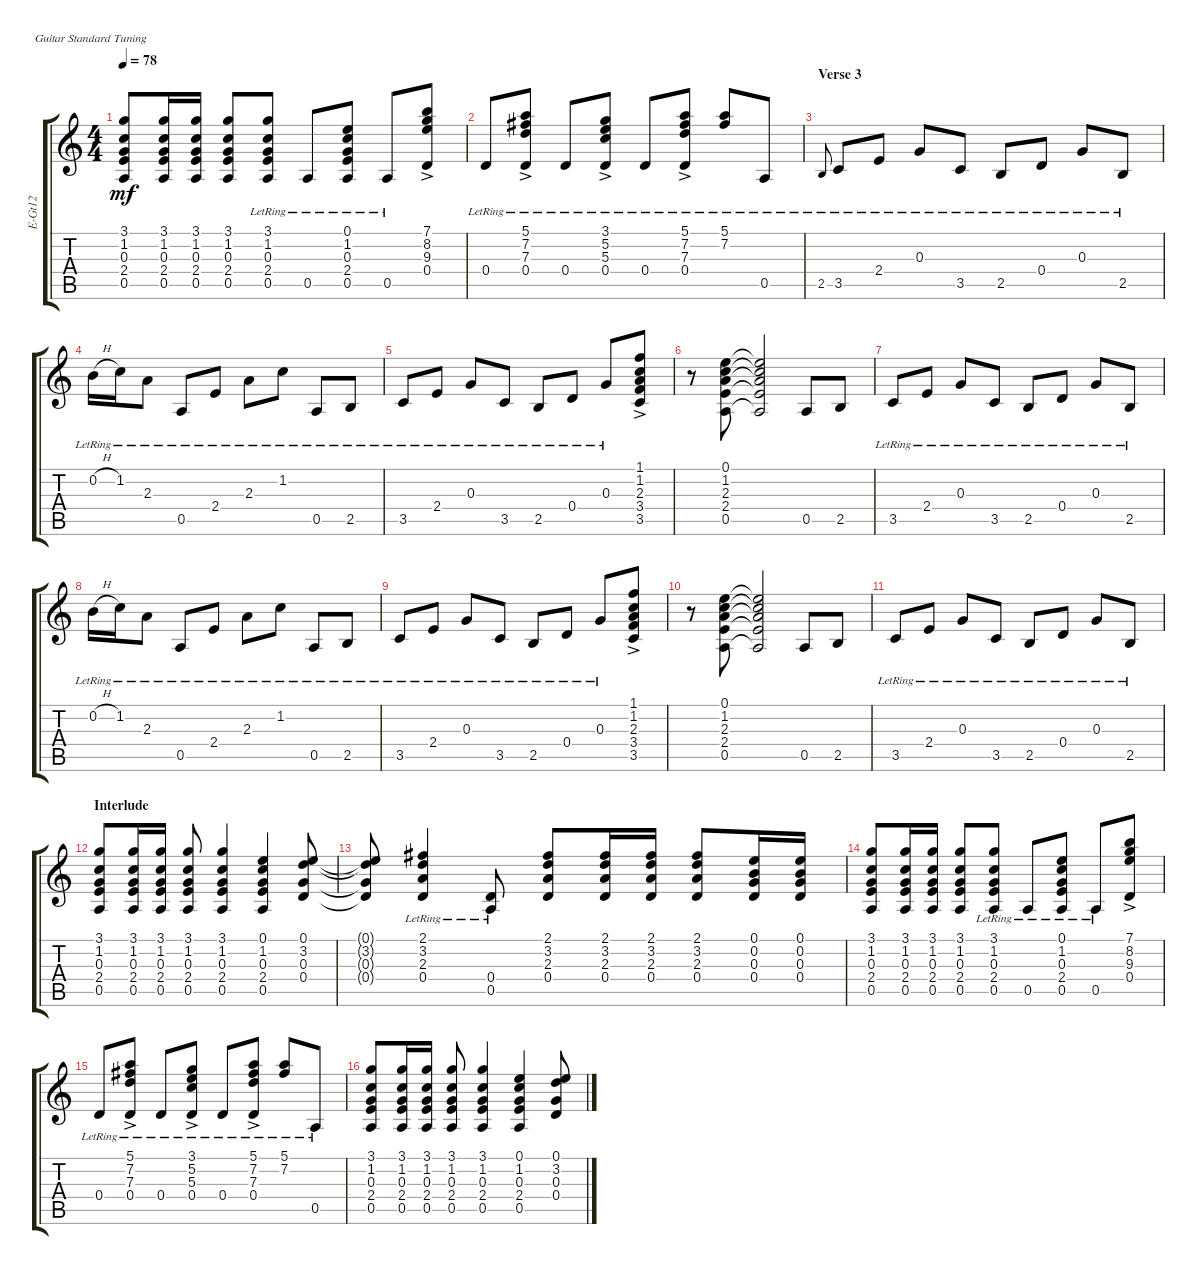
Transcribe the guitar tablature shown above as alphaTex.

\defaultSystemsLayout 4
\bracketExtendMode groupsimilarinstruments
\otherSystemsTrackNameOrientation horizontal
\track ("12 Str. Elec (Page)" "E-Gt12") {mute instrument electricguitarclean}
\staff {score tabs}
\tuning (E4 B3 G3 D3 A2 E2)
\ts (4 4)
\tempo 78
\clef g2
\ks c
(3.1 1.2 0.3 2.4 0.5).8{dy mf beam Up} (3.1 1.2 0.3 2.4 0.5).16{beam Up} (3.1 1.2 0.3 2.4 0.5).16{beam Up} (3.1 1.2 0.3 2.4 0.5).8{beam Up} (3.1{lr} 1.2{lr} 0.3{lr} 2.4{lr} 0.5{lr}).8{beam Up} 0.5{lr}.8{beam Up} (0.1{lr} 0.5{lr} 2.4{lr} 0.3{lr} 1.2{lr}).8{beam Up} 0.5{lr}.8{beam Up} (7.1{ac} 8.2{ac} 9.3{ac} 0.4{ac}).8{beam Up} |
0.4{lr}.8{beam Up} (0.4{ac lr} 5.1{ac lr} 7.2{ac lr acc #} 7.3{ac lr}).8{beam Up} 0.4{lr}.8{beam Up} (0.4{ac lr} 3.1{ac lr} 5.2{ac lr} 5.3{ac lr}).8{beam Up} 0.4{lr}.8{beam Up} (0.4{ac lr} 7.3{ac lr} 7.2{ac lr acc #} 5.1{ac lr}).8{beam Up} (7.2{lr acc #} 5.1{lr}).8{beam Up} 0.5{lr}.8{beam Up} |
\section ("" "Verse 3")
2.5{lr}.8{gr onbeat beam Up} 3.5{lr}.8{beam Up} 2.4{lr}.8{beam Up} 0.3{lr}.8{beam Up} 3.5{lr}.8{beam Up} 2.5{lr}.8{beam Up} 0.4{lr}.8{beam Up} 0.3{lr}.8{beam Up} 2.5{lr}.8{beam Up} |
0.2{h lr}.16{beam Down} 1.2{lr}.16{beam Down} 2.3{lr}.8{beam Down} 0.5{lr}.8{beam Up} 2.4{lr}.8{beam Up} 2.3{lr}.8{beam Down} 1.2{lr}.8{beam Down} 0.5{lr}.8{beam Up} 2.5{lr}.8{beam Up} |
3.5{lr}.8{beam Up} 2.4{lr}.8{beam Up} 0.3{lr}.8{beam Up} 3.5{lr}.8{beam Up} 2.5{lr}.8{beam Up} 0.4{lr}.8{beam Up} 0.3{lr}.8{beam Up} (3.5{ac} 3.4{ac} 2.3{ac} 1.2{ac} 1.1{ac}).8{beam Up} |
r.8{beam Down} (0.1 1.2 2.3 2.4 0.5).8{beam Up} (0.5{t} 2.4{t} 2.3{t} 1.2{t} 0.1{t}).2{beam Up} 0.5.8{beam Up} 2.5.8{beam Up} |
3.5{lr}.8{beam Up} 2.4{lr}.8{beam Up} 0.3{lr}.8{beam Up} 3.5{lr}.8{beam Up} 2.5{lr}.8{beam Up} 0.4{lr}.8{beam Up} 0.3{lr}.8{beam Up} 2.5{lr}.8{beam Up} |
0.2{h lr}.16{beam Down} 1.2{lr}.16{beam Down} 2.3{lr}.8{beam Down} 0.5{lr}.8{beam Up} 2.4{lr}.8{beam Up} 2.3{lr}.8{beam Down} 1.2{lr}.8{beam Down} 0.5{lr}.8{beam Up} 2.5{lr}.8{beam Up} |
3.5{lr}.8{beam Up} 2.4{lr}.8{beam Up} 0.3{lr}.8{beam Up} 3.5{lr}.8{beam Up} 2.5{lr}.8{beam Up} 0.4{lr}.8{beam Up} 0.3{lr}.8{beam Up} (3.5{ac} 3.4{ac} 2.3{ac} 1.2{ac} 1.1{ac}).8{beam Up} |
r.8{beam Down} (0.1 1.2 2.3 2.4 0.5).8{beam Up} (0.5{t} 2.4{t} 2.3{t} 1.2{t} 0.1{t}).2{beam Up} 0.5.8{beam Up} 2.5.8{beam Up} |
3.5{lr}.8{beam Up} 2.4{lr}.8{beam Up} 0.3{lr}.8{beam Up} 3.5{lr}.8{beam Up} 2.5{lr}.8{beam Up} 0.4{lr}.8{beam Up} 0.3{lr}.8{beam Up} 2.5{lr}.8{beam Up} |
\section ("" "Interlude")
(3.1 1.2 0.3 2.4 0.5).8{beam Up} (3.1 1.2 0.3 2.4 0.5).16{beam Up} (3.1 1.2 0.3 2.4 0.5).16{beam Up} (3.1 1.2 0.3 2.4 0.5).8{beam Up} (3.1 1.2 0.3 2.4 0.5).4{beam Up} (0.1 1.2 0.3 2.4 0.5).4{beam Up} (0.1 3.2 0.3 0.4).8{beam Up} |
(0.4{t} 0.3{t} 3.2{t} 0.1{t}).8{beam Up} (2.1{lr acc #} 3.2{lr} 2.3{lr} 0.4{lr}).4{beam Up} (0.4{lr} 0.5{lr}).8{beam Up} (0.4 2.3 3.2 2.1{acc #}).8{beam Up} (0.4 2.3 3.2 2.1{acc #}).16{beam Up} (0.4 2.3 3.2 2.1{acc #}).16{beam Up} (0.4 2.3 3.2 2.1{acc #}).8{beam Up} (0.4 0.3 0.2 0.1).16{beam Up} (0.4 0.3 0.2 0.1).16{beam Up} |
(3.1 1.2 0.3 2.4 0.5).8{beam Up} (3.1 1.2 0.3 2.4 0.5).16{beam Up} (3.1 1.2 0.3 2.4 0.5).16{beam Up} (3.1 1.2 0.3 2.4 0.5).8{beam Up} (3.1{lr} 1.2{lr} 0.3{lr} 2.4{lr} 0.5{lr}).8{beam Up} 0.5{lr}.8{beam Up} (0.1{lr} 0.5{lr} 2.4{lr} 0.3{lr} 1.2{lr}).8{beam Up} 0.5{lr}.8{beam Up} (7.1{ac} 8.2{ac} 9.3{ac} 0.4{ac}).8{beam Up} |
0.4{lr}.8{beam Up} (0.4{ac lr} 5.1{ac lr} 7.2{ac lr acc #} 7.3{ac lr}).8{beam Up} 0.4{lr}.8{beam Up} (0.4{ac lr} 3.1{ac lr} 5.2{ac lr} 5.3{ac lr}).8{beam Up} 0.4{lr}.8{beam Up} (0.4{ac lr} 7.3{ac lr} 7.2{ac lr acc #} 5.1{ac lr}).8{beam Up} (7.2{lr acc #} 5.1{lr}).8{beam Up} 0.5{lr}.8{beam Up} |
(3.1 1.2 0.3 2.4 0.5).8{beam Up} (3.1 1.2 0.3 2.4 0.5).16{beam Up} (3.1 1.2 0.3 2.4 0.5).16{beam Up} (3.1 1.2 0.3 2.4 0.5).8{beam Up} (3.1 1.2 0.3 2.4 0.5).4{beam Up} (0.1 1.2 0.3 2.4 0.5).4{beam Up} (0.1 3.2 0.3 0.4).8{beam Up}
